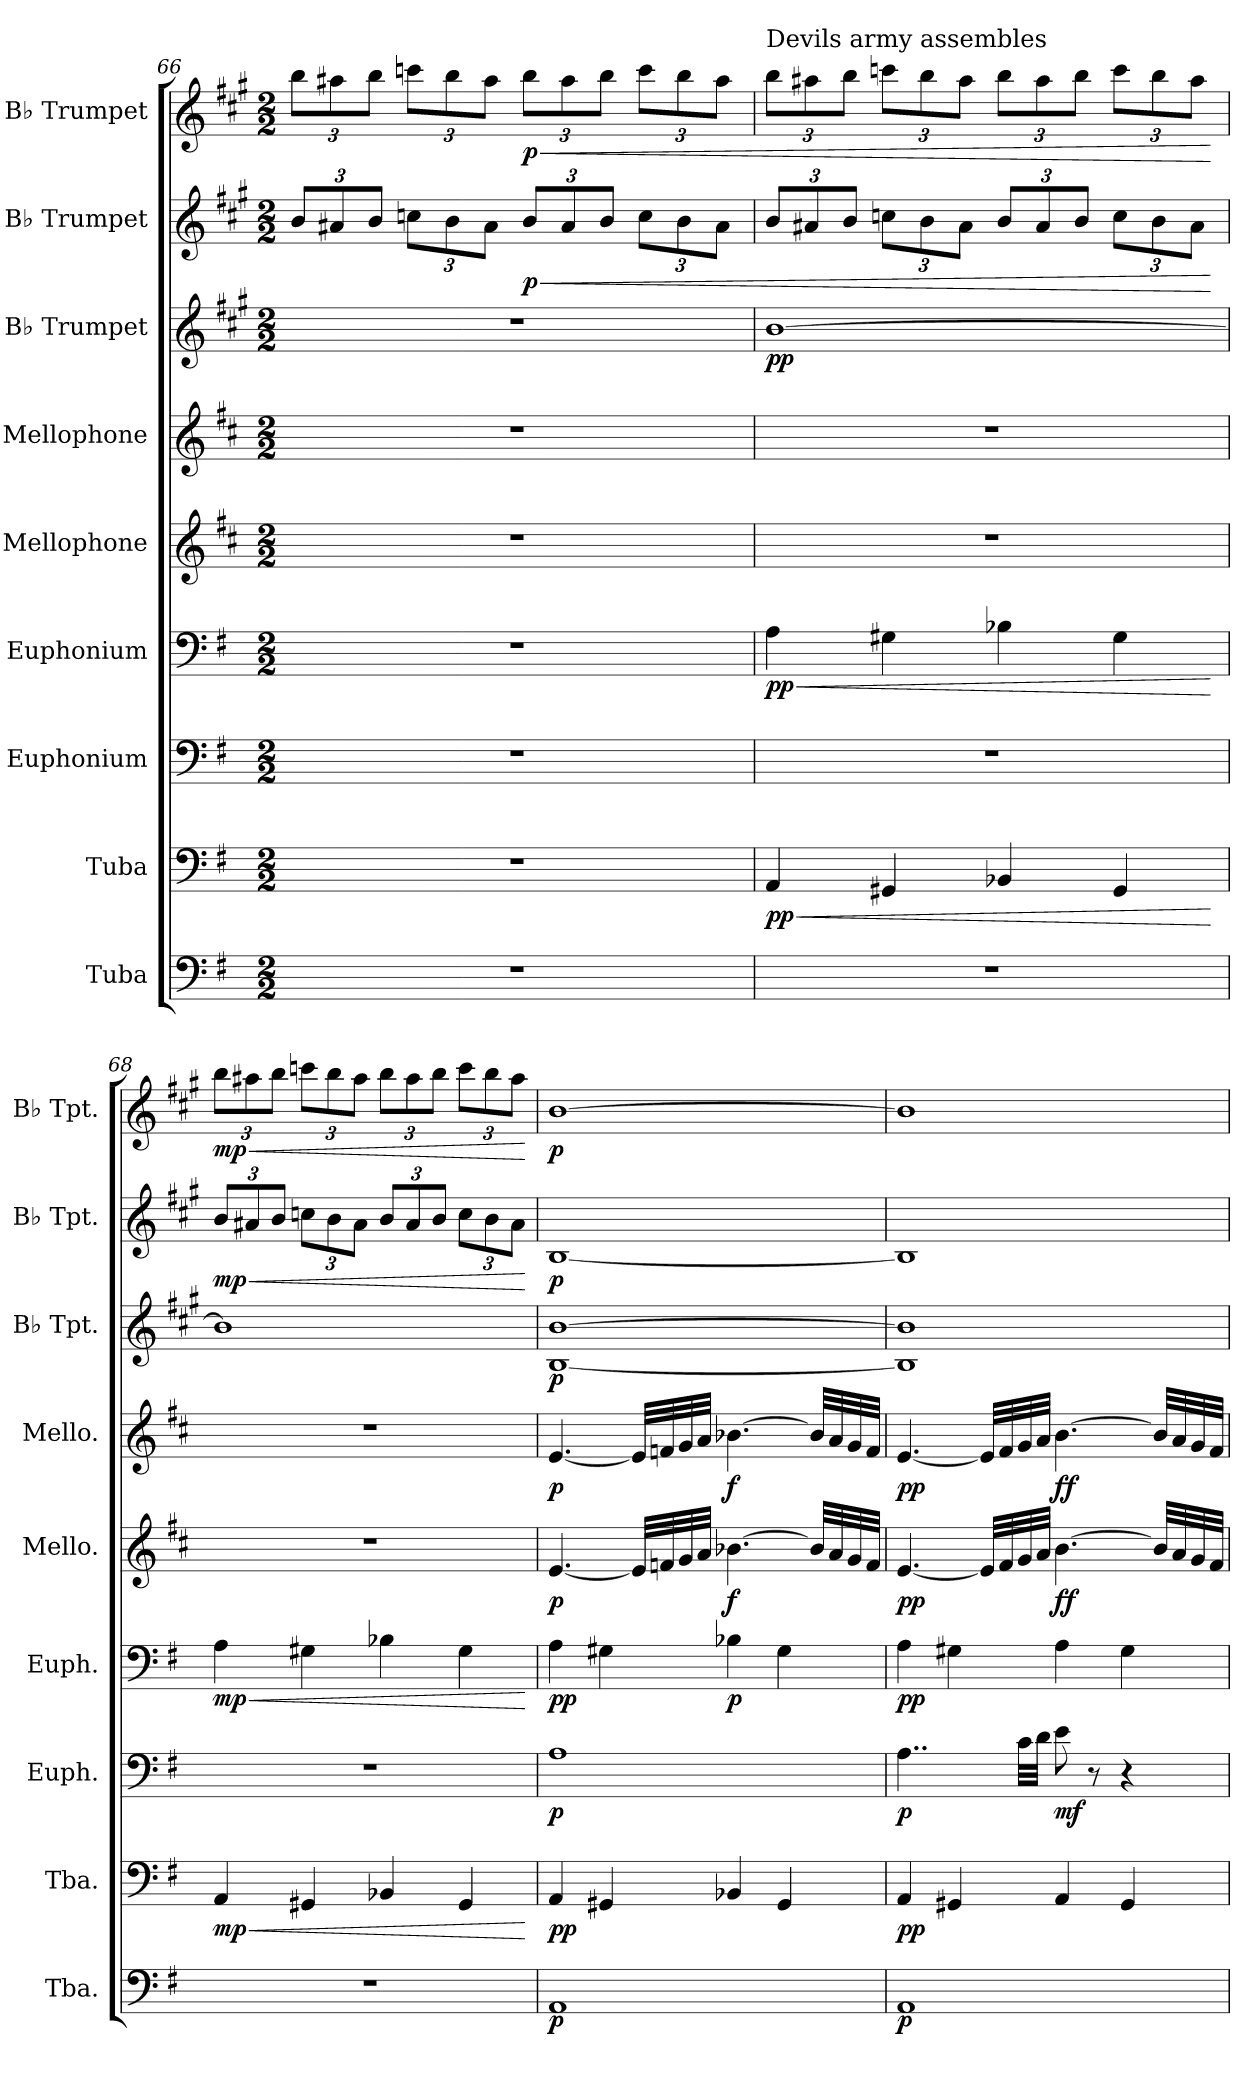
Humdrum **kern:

**kern	**dynam	**kern	**dynam	**kern	**dynam	**kern	**dynam	**kern	**dynam	**kern	**dynam	**kern	**dynam	**kern	**dynam	**kern	**dynam
*part9	*part9	*part8	*part8	*part7	*part7	*part6	*part6	*part5	*part5	*part4	*part4	*part3	*part3	*part2	*part2	*part1	*part1
*staff9	*staff9	*staff8	*staff8	*staff7	*staff7	*staff6	*staff6	*staff5	*staff5	*staff4	*staff4	*staff3	*staff3	*staff2	*staff2	*staff1	*staff1
*I"Tuba	*	*I"Tuba	*	*I"Euphonium	*	*I"Euphonium	*	*I"Mellophone	*	*I"Mellophone	*	*I"B♭ Trumpet	*	*I"B♭ Trumpet	*	*I"B♭ Trumpet	*
*I'Tba.	*	*I'Tba.	*	*I'Euph.	*	*I'Euph.	*	*I'Mello.	*	*I'Mello.	*	*I'B♭ Tpt.	*	*I'B♭ Tpt.	*	*I'B♭ Tpt.	*
*clefF4	*	*clefF4	*	*clefF4	*	*clefF4	*	*clefG2	*	*clefG2	*	*clefG2	*	*clefG2	*	*clefG2	*
*	*	*	*	*	*	*	*	*ITrd4c7	*	*ITrd4c7	*	*ITrd1c2	*	*ITrd1c2	*	*ITrd1c2	*
*k[f#]	*	*k[f#]	*	*k[f#]	*	*k[f#]	*	*k[f#]	*	*k[f#]	*	*k[f#]	*	*k[f#]	*	*k[f#]	*
*M2/2	*	*M2/2	*	*M2/2	*	*M2/2	*	*M2/2	*	*M2/2	*	*M2/2	*	*M2/2	*	*M2/2	*
*	*	*	*	*	*	*	*	*	*	*	*	*	*	*Xbrackettup	*	*Xbrackettup	*
=66	=66	=66	=66	=66	=66	=66	=66	=66	=66	=66	=66	=66	=66	=66	=66	=66	=66
1r	.	1r	.	1r	.	1r	.	1r	.	1r	.	1r	.	12a/L	.	12aa\L	.
.	.	.	.	.	.	.	.	.	.	.	.	.	.	12g#X/	.	12gg#X\	.
.	.	.	.	.	.	.	.	.	.	.	.	.	.	12a/J	.	12aa\J	.
.	.	.	.	.	.	.	.	.	.	.	.	.	.	12b-X\L	.	12bb-X\L	.
.	.	.	.	.	.	.	.	.	.	.	.	.	.	12a\	.	12aa\	.
.	.	.	.	.	.	.	.	.	.	.	.	.	.	12g#\J	.	12gg#\J	.
!	!	!	!	!	!	!	!	!	!	!	!	!	!	!	!LO:HP:b	!	!LO:HP:b
!	!	!	!	!	!	!	!	!	!	!	!	!	!	!	!LO:DY:n=1:b	!	!LO:DY:n=1:b
.	.	.	.	.	.	.	.	.	.	.	.	.	.	12a/L	< p	12aa\L	< p
.	.	.	.	.	.	.	.	.	.	.	.	.	.	12g#/	.	12gg#\	.
.	.	.	.	.	.	.	.	.	.	.	.	.	.	12a/J	.	12aa\J	.
.	.	.	.	.	.	.	.	.	.	.	.	.	.	12b-\L	.	12bb-\L	.
.	.	.	.	.	.	.	.	.	.	.	.	.	.	12a\	.	12aa\	.
.	.	.	.	.	.	.	.	.	.	.	.	.	.	12g#\J	.	12gg#\J	.
!!LO:PB:g=z
=67	=67	=67	=67	=67	=67	=67	=67	=67	=67	=67	=67	=67	=67	=67	=67	=67	=67
!	!	!	!	!	!	!	!	!	!	!	!	!	!	!	!	!LO:TX:a:t=Devils army assembles	!
!	!	!	!LO:HP:b	!	!	!	!LO:HP:b	!	!	!	!	!	!	!	!	!	!
!	!	!	!LO:DY:n=1:b	!	!	!	!LO:DY:n=1:b	!	!	!	!	!	!LO:DY:b	!	!	!	!
1r	.	4AA/	< pp	1r	.	4A\	< pp	1r	.	1r	.	[1a	pp	12a/L	.	12aa\L	.
.	.	.	.	.	.	.	.	.	.	.	.	.	.	12g#X/	.	12gg#X\	.
.	.	.	.	.	.	.	.	.	.	.	.	.	.	12a/J	.	12aa\J	.
.	.	4GG#X/	.	.	.	4G#X\	.	.	.	.	.	.	.	12b-X\L	.	12bb-X\L	.
.	.	.	.	.	.	.	.	.	.	.	.	.	.	12a\	.	12aa\	.
.	.	.	.	.	.	.	.	.	.	.	.	.	.	12g#\J	.	12gg#\J	.
.	.	4BB-X/	.	.	.	4B-X\	.	.	.	.	.	.	.	12a/L	.	12aa\L	.
.	.	.	.	.	.	.	.	.	.	.	.	.	.	12g#/	.	12gg#\	.
.	.	.	.	.	.	.	.	.	.	.	.	.	.	12a/J	.	12aa\J	.
.	.	4GG#/	.	.	.	4G#\	.	.	.	.	.	.	.	12b-\L	.	12bb-\L	.
.	.	.	.	.	.	.	.	.	.	.	.	.	.	12a\	.	12aa\	.
.	.	.	.	.	.	.	.	.	.	.	.	.	.	12g#\J	.	12gg#\J	.
.	.	.	[	.	.	.	[	.	.	.	.	.	.	.	[	.	[
=68	=68	=68	=68	=68	=68	=68	=68	=68	=68	=68	=68	=68	=68	=68	=68	=68	=68
!	!	!	!LO:HP:b	!	!	!	!LO:HP:b	!	!	!	!	!	!	!	!LO:HP:b	!	!LO:HP:b
!	!	!	!LO:DY:n=1:b	!	!	!	!LO:DY:n=1:b	!	!	!	!	!	!	!	!LO:DY:n=1:b	!	!LO:DY:n=1:b
1r	.	4AA/	< mp	1r	.	4A\	< mp	1r	.	1r	.	1a]	.	12a/L	< mp	12aa\L	< mp
.	.	.	.	.	.	.	.	.	.	.	.	.	.	12g#X/	.	12gg#X\	.
.	.	.	.	.	.	.	.	.	.	.	.	.	.	12a/J	.	12aa\J	.
.	.	4GG#X/	.	.	.	4G#X\	.	.	.	.	.	.	.	12b-X\L	.	12bb-X\L	.
.	.	.	.	.	.	.	.	.	.	.	.	.	.	12a\	.	12aa\	.
.	.	.	.	.	.	.	.	.	.	.	.	.	.	12g#\J	.	12gg#\J	.
.	.	4BB-X/	.	.	.	4B-X\	.	.	.	.	.	.	.	12a/L	.	12aa\L	.
.	.	.	.	.	.	.	.	.	.	.	.	.	.	12g#/	.	12gg#\	.
.	.	.	.	.	.	.	.	.	.	.	.	.	.	12a/J	.	12aa\J	.
.	.	4GG#/	.	.	.	4G#\	.	.	.	.	.	.	.	12b-\L	.	12bb-\L	.
.	.	.	.	.	.	.	.	.	.	.	.	.	.	12a\	.	12aa\	.
.	.	.	.	.	.	.	.	.	.	.	.	.	.	12g#\J	.	12gg#\J	.
.	.	.	[	.	.	.	[	.	.	.	.	.	.	.	[	.	[
!!LO:PB:g=z
=69	=69	=69	=69	=69	=69	=69	=69	=69	=69	=69	=69	=69	=69	=69	=69	=69	=69
!	!LO:DY:b	!	!LO:DY:b	!	!LO:DY:b	!	!LO:DY:b	!	!LO:DY:b	!	!LO:DY:b	!	!LO:DY:b	!	!LO:DY:b	!	!LO:DY:b
1AA	p	4AA/	pp	1A	p	4A\	pp	[4.A/	p	[4.A/	p	[1A [1a	p	[1A	p	[1a	p
.	.	4GG#X/	.	.	.	4G#X\	.	.	.	.	.	.	.	.	.	.	.
.	.	.	.	.	.	.	.	32A/LLL]	.	32A/LLL]	.	.	.	.	.	.	.
.	.	.	.	.	.	.	.	32B-X/	.	32B-X/	.	.	.	.	.	.	.
.	.	.	.	.	.	.	.	32c/	.	32c/	.	.	.	.	.	.	.
.	.	.	.	.	.	.	.	32d/JJJ	.	32d/JJJ	.	.	.	.	.	.	.
!	!	!	!	!	!	!	!LO:DY:b	!	!LO:DY:b	!	!LO:DY:b	!	!	!	!	!	!
.	.	4BB-X/	.	.	.	4B-X\	p	[4.e-X\	f	[4.e-X\	f	.	.	.	.	.	.
.	.	4GG#/	.	.	.	4G#\	.	.	.	.	.	.	.	.	.	.	.
.	.	.	.	.	.	.	.	32e-/LLL]	.	32e-/LLL]	.	.	.	.	.	.	.
.	.	.	.	.	.	.	.	32d/	.	32d/	.	.	.	.	.	.	.
.	.	.	.	.	.	.	.	32c/	.	32c/	.	.	.	.	.	.	.
.	.	.	.	.	.	.	.	32B-/JJJ	.	32B-/JJJ	.	.	.	.	.	.	.
=70	=70	=70	=70	=70	=70	=70	=70	=70	=70	=70	=70	=70	=70	=70	=70	=70	=70
!	!LO:DY:b	!	!LO:DY:b	!	!LO:DY:b	!	!LO:DY:b	!	!LO:DY:b	!	!	!	!	!	!	!	!
!	!	!	!	!	!	!	!	!	!LO:DY:n=1:b	!	!LO:DY:b	!	!	!	!	!	!
!	!	!	!	!	!	!	!	!	!	!	!LO:DY:n=1:b	!	!	!	!	!	!
1AA	p	4AA/	pp	4..A\	p	4A\	pp	[4.A/	p p	[4.A/	p p	1A] 1a]	.	1A]	.	1a]	.
.	.	4GG#X/	.	.	.	4G#X\	.	.	.	.	.	.	.	.	.	.	.
.	.	.	.	.	.	.	.	32A/LLL]	.	32A/LLL]	.	.	.	.	.	.	.
.	.	.	.	.	.	.	.	32B/	.	32B/	.	.	.	.	.	.	.
.	.	.	.	32c\LLL	.	.	.	32c/	.	32c/	.	.	.	.	.	.	.
.	.	.	.	32d\JJJ	.	.	.	32d/JJJ	.	32d/JJJ	.	.	.	.	.	.	.
!	!	!	!	!	!LO:DY:b	!	!	!	!LO:DY:n=2:b	!	!	!	!	!	!	!	!
!	!	!	!	!	!	!	!	!	!LO:DY:n=3:b	!	!LO:DY:n=2:b	!	!	!	!	!	!
!	!	!	!	!	!	!	!	!	!	!	!LO:DY:n=3:b	!	!	!	!	!	!
.	.	4AA/	.	8e\	mf	4A\	.	[4.e\	f f	[4.e\	f f	.	.	.	.	.	.
.	.	.	.	8r	.	.	.	.	.	.	.	.	.	.	.	.	.
.	.	4GG#/	.	4r	.	4G#\	.	.	.	.	.	.	.	.	.	.	.
.	.	.	.	.	.	.	.	32e/LLL]	.	32e/LLL]	.	.	.	.	.	.	.
.	.	.	.	.	.	.	.	32d/	.	32d/	.	.	.	.	.	.	.
.	.	.	.	.	.	.	.	32c/	.	32c/	.	.	.	.	.	.	.
.	.	.	.	.	.	.	.	32B/JJJ	.	32B/JJJ	.	.	.	.	.	.	.
=	=	=	=	=	=	=	=	=	=	=	=	=	=	=	=	=	=
*-	*-	*-	*-	*-	*-	*-	*-	*-	*-	*-	*-	*-	*-	*-	*-	*-	*-
